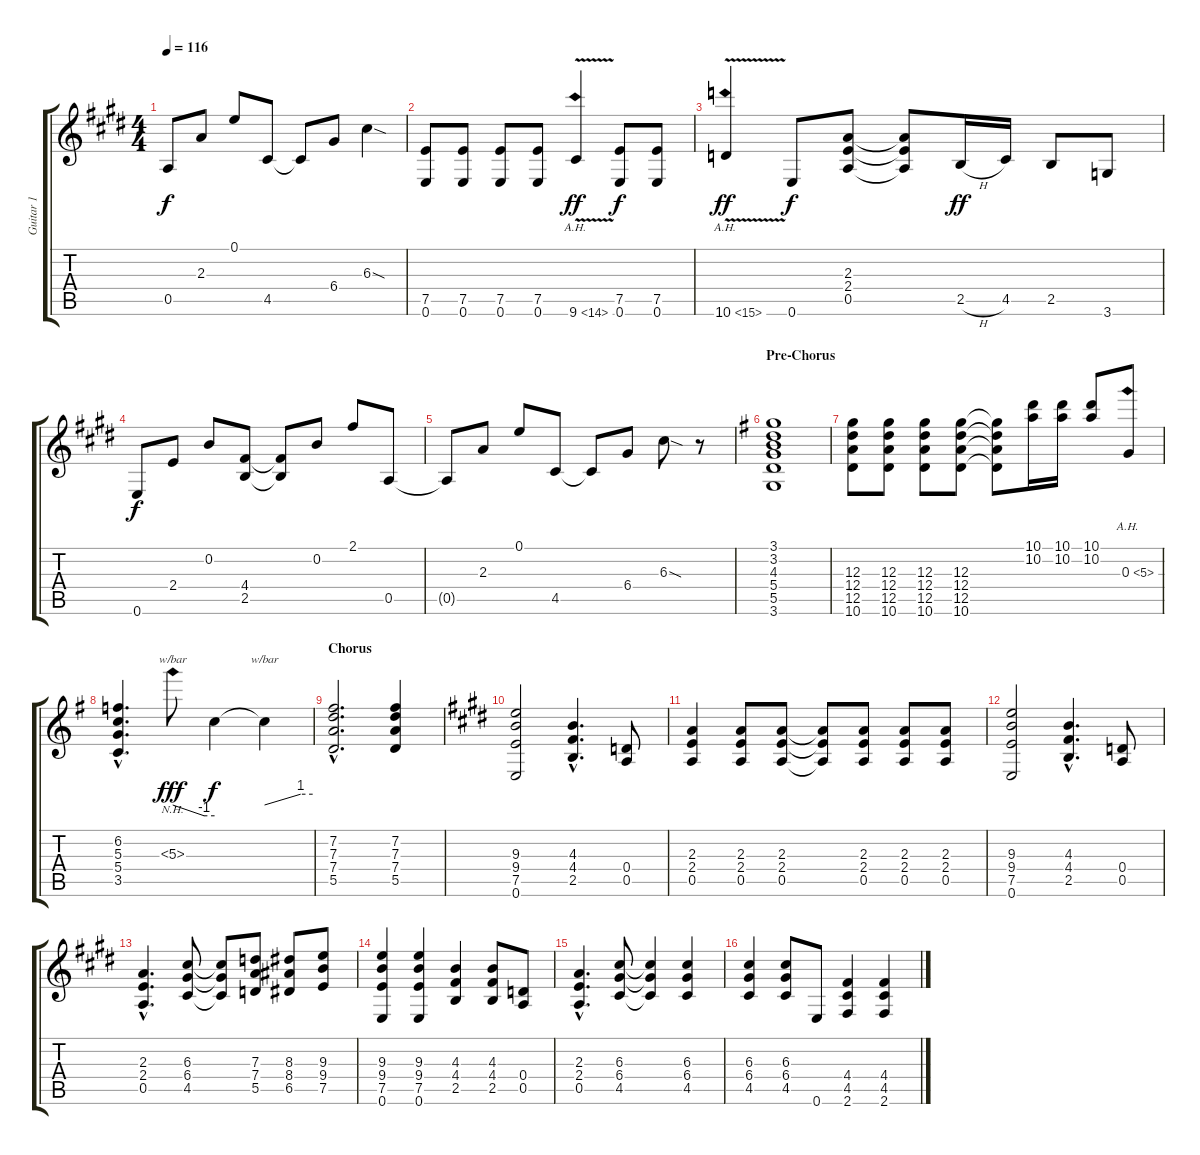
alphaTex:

\track ("Guitar 1" "Guitar 1") {instrument overdrivenguitar}
\staff {score tabs}
\tuning (E4 B3 G3 D3 A2 E2) {hide}
\ts (4 4)
\tempo 116
\clef g2
\ks e
0.5{t}.8{dy f} 2.3.8 0.1.8 4.5.8 4.5{t}.8 6.4.8 6.3{sod}.4 |
(7.5 0.6).8{volume 12 balance 12 instrument overdrivenguitar} (7.5 0.6).8 (7.5 0.6).8 (7.5 0.6).8 9.6{ah 5 v}.4{dy ff} (7.5 0.6).8{dy f} (7.5 0.6).8 |
10.6{ah 5 v}.4{dy ff} 0.6.8{dy f} (2.3 2.4 0.5).8 (2.3{t} 2.4{t} 0.5{t}).8 2.5{h}.16{dy ff} 4.5.16 2.5.8 3.6.8 |
0.6.8{dy f volume 14 balance 12} 2.4.8 0.2.8 (4.4 2.5).8 (4.4{t} 2.5{t}).8 0.2.8 2.1.8 0.5.8 |
0.5{t}.8 2.3.8 0.1.8 4.5.8 4.5{t}.8 6.4.8 6.3{sod}.8 r.8 |
\section ("" "Pre-Chorus")
\ks g
(3.1 3.2 4.3 5.4 5.5 3.6).1 |
(12.3 12.4 12.5 10.6).8 (12.3 12.4 12.5 10.6).8 (12.3 12.4 12.5 10.6).8 (12.3 12.4 12.5 10.6).8 (12.3{t} 12.4{t} 12.5{t} 10.6{t}).8 (10.1 10.2).16 (10.1 10.2).16 (10.1 10.2).8 0.3{ah 5}.8 |
(6.2{hac} 5.3{hac} 5.4{hac} 3.5{hac}).4{d} 5.3{nh}.8{tbe (custom default 0 0 45 -4 60 -4) dy fff} 5.3{t}.4{dy f} 5.3{t}.4{tbe (custom default 0 0 45 4 60 4)} |
\section ("" "Chorus")
(7.2{hac} 7.3{hac} 7.4{hac} 5.5{hac}).2{d} (7.2 7.3 7.4 5.5).4 |
\ks e
(9.3 9.4 7.5 0.6).2 (4.3{hac} 4.4{hac} 2.5{hac}).4{d} (0.4 0.5).8 |
(2.3 2.4 0.5).4 (2.3 2.4 0.5).8 (2.3 2.4 0.5).8 (2.3{t} 2.4{t} 0.5{t}).8 (2.3 2.4 0.5).8 (2.3 2.4 0.5).8 (2.3 2.4 0.5).8 |
(9.3 9.4 7.5 0.6).2 (4.3{hac} 4.4{hac} 2.5{hac}).4{d} (0.4 0.5).8 |
(2.3{hac} 2.4{hac} 0.5{hac}).4{d} (6.3 6.4 4.5).8 (6.3{t} 6.4{t} 4.5{t}).8 (7.3 7.4 5.5).8 (8.3 8.4 6.5).8 (9.3 9.4 7.5).8 |
(9.3 9.4 7.5 0.6).4 (9.3 9.4 7.5 0.6).4 (4.3 4.4 2.5).4 (4.3 4.4 2.5).8 (0.4 0.5).8 |
(2.3{hac} 2.4{hac} 0.5{hac}).4{d} (6.3 6.4 4.5).8 (6.3{t} 6.4{t} 4.5{t}).4 (6.3 6.4 4.5).4 |
(6.3 6.4 4.5).4 (6.3 6.4 4.5).8 0.6.8 (4.4 4.5 2.6).4 (4.4 4.5 2.6).4
